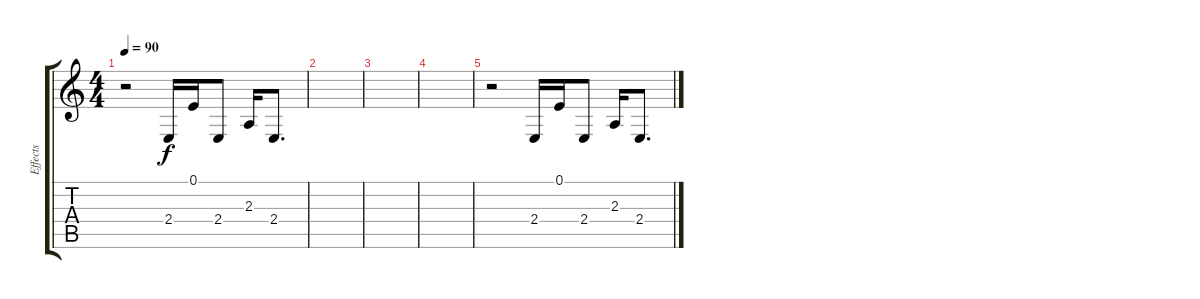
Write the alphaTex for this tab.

\track ("Effects" "Effects") {instrument lead2sawtooth}
\staff {score tabs}
\tuning (E4 B3 G3 D3 A2 E2) {hide}
\ts (4 4)
\tempo 90
\clef g2
\ks c
r.2{dy f} 2.4.16 0.1.16 2.4.8 2.3.16 2.4.8{d} |
|
|
|
r.2 2.4.16 0.1.16 2.4.8 2.3.16 2.4.8{d}
